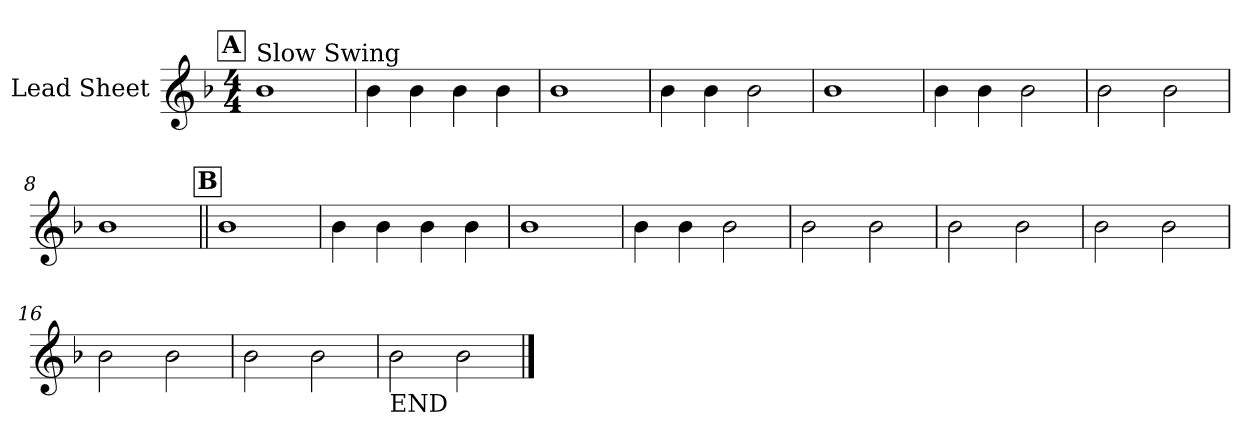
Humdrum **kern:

**kern
*part1
*staff1
*I"Lead Sheet
*clefG2
*k[b-]
*F:
*M4/4
!!LO:REH:place=s1:a:fs=14:t=A
=1
!LO:TX:a:t=Slow Swing
1b-
=2
4b-\
4b-\
4b-\
4b-\
=3
1b-
=4
4b-\
4b-\
2b-\
!!LO:LB:g=z
=5
1b-
=6
4b-\
4b-\
2b-\
=7
2b-\
2b-\
=8
1b-
!!LO:LB:g=z
!!LO:REH:place=s1:a:fs=14:t=B
=9||
1b-
=10
4b-\
4b-\
4b-\
4b-\
=11
1b-
=12
4b-\
4b-\
2b-\
!!LO:LB:g=z
=13
2b-\
2b-\
=14
2b-\
2b-\
=15
2b-\
2b-\
=16
2b-\
2b-\
!!LO:LB:g=z
=17
2b-\
2b-\
=18
!LO:TX:b:t=END
2b-\
2b-\
==
*-
